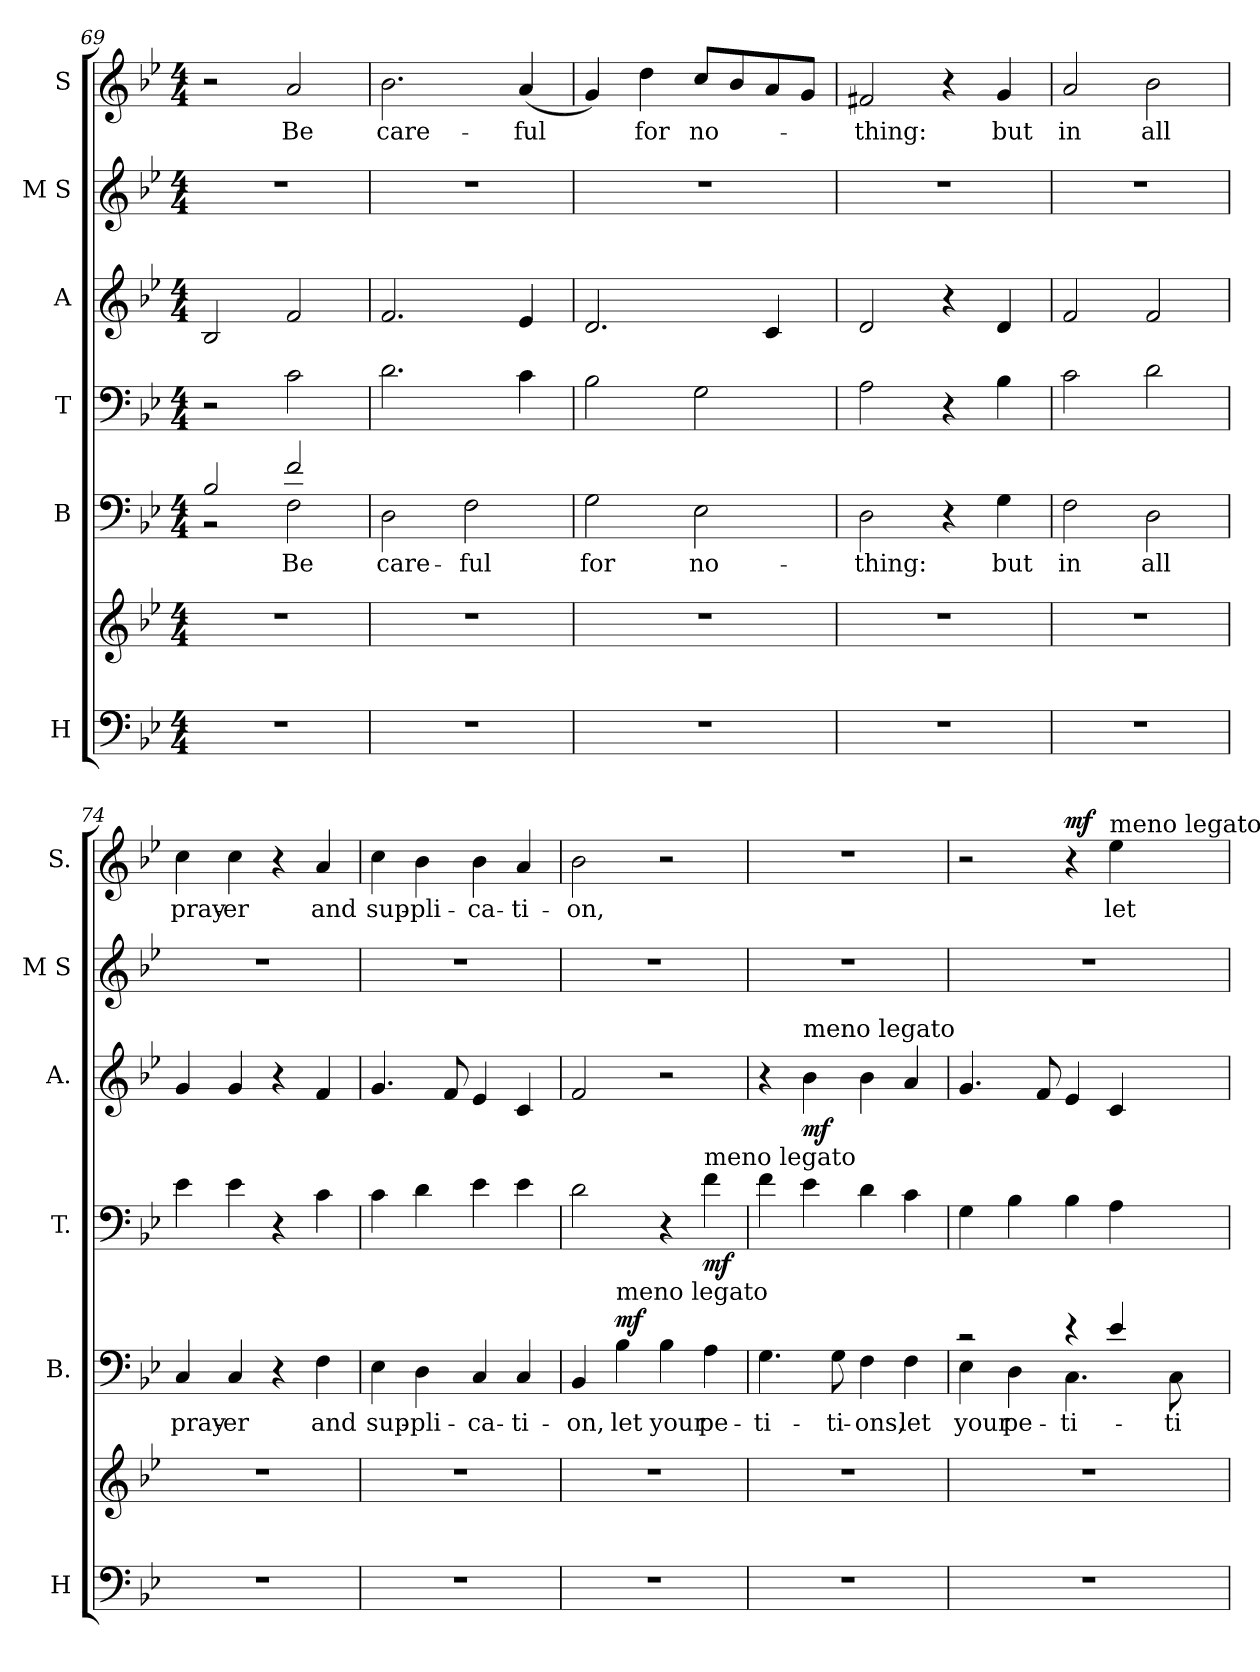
**kern	**kern	**kern	**text	**dynam	**kern	**dynam	**kern	**dynam	**kern	**kern	**text	**dynam
*part6	*part6	*part5	*part5	*part5	*part4	*part4	*part3	*part3	*part2	*part1	*part1	*part1
*staff7	*staff6	*staff5	*staff5	*staff5	*staff4	*staff4	*staff3	*staff3	*staff2	*staff1	*staff1	*staff1
*I"H	*	*I"B	*	*	*I"T	*	*I"A	*	*I"M S	*I"S	*	*
*I'H	*	*I'B.	*	*	*I'T.	*	*I'A.	*	*I'M S	*I'S.	*	*
*clefF4	*clefG2	*clefF4	*	*	*clefF4	*	*clefG2	*	*clefG2	*clefG2	*	*
*k[b-e-]	*k[b-e-]	*k[b-e-]	*	*	*k[b-e-]	*	*k[b-e-]	*	*k[b-e-]	*k[b-e-]	*	*
*M4/4	*M4/4	*M4/4	*	*	*M4/4	*	*M4/4	*	*M4/4	*M4/4	*	*
=69	=69	=69	=69	=69	=69	=69	=69	=69	=69	=69	=69	=69
*	*	*^	*	*	*	*	*	*	*	*	*	*
1r	1r	2B-!/	2r	.	.	2r	.	2B-/	.	1r	2r	.	.
!	!	!	!	!LO:LY:b	!	!	!	!	!	!	!	!LO:LY:b	!
.	.	2f!/	2F\	Be	.	2c\	.	2f/	.	.	2a/	Be	.
=70	=70	=70	=70	=70	=70	=70	=70	=70	=70	=70	=70	=70	=70
!	!	!	!	!LO:LY:b	!	!	!	!	!	!	!	!LO:LY:b	!
*	*	*v	*v	*	*	*	*	*	*	*	*	*	*
1r	1r	2D\	care-	.	2.d\	.	2.f/	.	1r	2.b-\	care-	.
!	!	!	!LO:LY:b	!	!	!	!	!	!	!	!	!
.	.	2F\	-ful	.	.	.	.	.	.	.	.	.
!	!	!	!	!	!	!	!	!	!	!	!LO:LY:b	!
.	.	.	.	.	4c\	.	4e-/	.	.	(4a/	-ful	.
=71	=71	=71	=71	=71	=71	=71	=71	=71	=71	=71	=71	=71
!	!	!	!LO:LY:b	!	!	!	!	!	!	!	!	!
1r	1r	2G\	for	.	2B-\	.	2.d/	.	1r	4g/)	.	.
!	!	!	!	!	!	!	!	!	!	!	!LO:LY:b	!
.	.	.	.	.	.	.	.	.	.	4dd\	for	.
!	!	!	!LO:LY:b	!	!	!	!	!	!	!	!LO:LY:b	!
.	.	2E-\	no-	.	2G\	.	.	.	.	8cc/L	no-	.
.	.	.	.	.	.	.	.	.	.	8b-/	.	.
.	.	.	.	.	.	.	4c/	.	.	8a/	.	.
.	.	.	.	.	.	.	.	.	.	8g/J	.	.
=72	=72	=72	=72	=72	=72	=72	=72	=72	=72	=72	=72	=72
!	!	!	!LO:LY:b	!	!	!	!	!	!	!	!LO:LY:b	!
1r	1r	2D\	-thing:	.	2A\	.	2d/	.	1r	2f#X/	-thing:	.
.	.	4r	.	.	4r	.	4r	.	.	4r	.	.
!	!	!	!LO:LY:b	!	!	!	!	!	!	!	!LO:LY:b	!
.	.	4G\	but	.	4B-\	.	4d/	.	.	4g/	but	.
!!LO:PB:g=z
=73	=73	=73	=73	=73	=73	=73	=73	=73	=73	=73	=73	=73
!	!	!	!LO:LY:b	!	!	!	!	!	!	!	!LO:LY:b	!
1r	1r	2F\	in	.	2c\	.	2f/	.	1r	2a/	in	.
!	!	!	!LO:LY:b	!	!	!	!	!	!	!	!LO:LY:b	!
.	.	2D\	all	.	2d\	.	2f/	.	.	2b-\	all	.
=74	=74	=74	=74	=74	=74	=74	=74	=74	=74	=74	=74	=74
!	!	!	!LO:LY:b	!	!	!	!	!	!	!	!LO:LY:b	!
1r	1r	4C/	pray-	.	4e-\	.	4g/	.	1r	4cc\	pray-	.
!	!	!	!LO:LY:b	!	!	!	!	!	!	!	!LO:LY:b	!
.	.	4C/	-er	.	4e-\	.	4g/	.	.	4cc\	-er	.
.	.	4r	.	.	4r	.	4r	.	.	4r	.	.
!	!	!	!LO:LY:b	!	!	!	!	!	!	!	!LO:LY:b	!
.	.	4F\	and	.	4c\	.	4f/	.	.	4a/	and	.
=75	=75	=75	=75	=75	=75	=75	=75	=75	=75	=75	=75	=75
!	!	!	!LO:LY:b	!	!	!	!	!	!	!	!LO:LY:b	!
1r	1r	4E-\	sup-	.	4c\	.	4.g/	.	1r	4cc\	sup-	.
!	!	!	!LO:LY:b	!	!	!	!	!	!	!	!LO:LY:b	!
.	.	4D\	-pli-	.	4d\	.	.	.	.	4b-\	-pli-	.
.	.	.	.	.	.	.	8f/	.	.	.	.	.
!	!	!	!LO:LY:b	!	!	!	!	!	!	!	!LO:LY:b	!
.	.	4C/	-ca-	.	4e-\	.	4e-/	.	.	4b-\	-ca-	.
!	!	!	!LO:LY:b	!	!	!	!	!	!	!	!LO:LY:b	!
.	.	4C/	-ti-	.	4e-\	.	4c/	.	.	4a/	-ti-	.
=76	=76	=76	=76	=76	=76	=76	=76	=76	=76	=76	=76	=76
!	!	!	!LO:LY:b	!	!	!	!	!	!	!	!LO:LY:b	!
1r	1r	4BB-/	-on,	.	2d\	.	2f/	.	1r	2b-\	-on,	.
!	!	!LO:TX:a:t=meno legato	!	!	!	!	!	!	!	!	!	!
!	!	!	!LO:LY:b	!LO:DY:b	!	!	!	!	!	!	!	!
.	.	4B-\	let	mf	.	.	.	.	.	.	.	.
!	!	!	!LO:LY:b	!	!	!	!	!	!	!	!	!
.	.	4B-\	your	.	4r	.	2r	.	.	2r	.	.
!	!	!	!	!	!LO:TX:a:t=meno legato	!	!	!	!	!	!	!
!	!	!	!LO:LY:b	!	!	!LO:DY:b	!	!	!	!	!	!
.	.	4A\	pe-	.	4f\	mf	.	.	.	.	.	.
=77	=77	=77	=77	=77	=77	=77	=77	=77	=77	=77	=77	=77
!	!	!	!LO:LY:b	!	!	!	!	!	!	!	!	!
1r	1r	4.G\	-ti-	.	4f\	.	4r	.	1r	1r	.	.
!	!	!	!	!	!	!	!LO:TX:a:t=meno legato	!	!	!	!	!
!	!	!	!	!	!	!	!	!LO:DY:b	!	!	!	!
.	.	.	.	.	4e-\	.	4b-\	mf	.	.	.	.
!	!	!	!LO:LY:b	!	!	!	!	!	!	!	!	!
.	.	8G\	-ti-	.	.	.	.	.	.	.	.	.
!	!	!	!LO:LY:b	!	!	!	!	!	!	!	!	!
.	.	4F\	-ons,	.	4d\	.	4b-\	.	.	.	.	.
!	!	!	!LO:LY:b	!	!	!	!	!	!	!	!	!
.	.	4F\	let	.	4c\	.	4a/	.	.	.	.	.
=78	=78	=78	=78	=78	=78	=78	=78	=78	=78	=78	=78	=78
*	*	*^	*	*	*	*	*	*	*	*	*	*
!	!	!	!	!LO:LY:b	!	!	!	!	!	!	!	!	!
1r	1r	2r	4E-\	your	.	4G\	.	4.g/	.	1r	2r	.	.
!	!	!	!	!LO:LY:b	!	!	!	!	!	!	!	!	!
.	.	.	4D\	pe-	.	4B-\	.	.	.	.	.	.	.
.	.	.	.	.	.	.	.	8f/	.	.	.	.	.
!	!	!	!	!LO:LY:b	!	!	!	!	!	!	!	!	!LO:DY:b
.	.	4r	4.C\	-ti-	.	4B-\	.	4e-/	.	.	4r	.	mf
!	!	!	!	!	!	!	!	!	!	!	!LO:TX:a:t=meno legato	!	!
!	!	!	!	!	!	!	!	!	!	!	!	!LO:LY:b	!
.	.	4e-!/	.	.	.	4A\	.	4c/	.	.	4ee-\	let	.
!	!	!	!	!LO:LY:b	!	!	!	!	!	!	!	!	!
.	.	.	8C\	-ti-	.	.	.	.	.	.	.	.	.
*	*	*v	*v	*	*	*	*	*	*	*	*	*	*
=	=	=	=	=	=	=	=	=	=	=	=	=
*-	*-	*-	*-	*-	*-	*-	*-	*-	*-	*-	*-	*-
